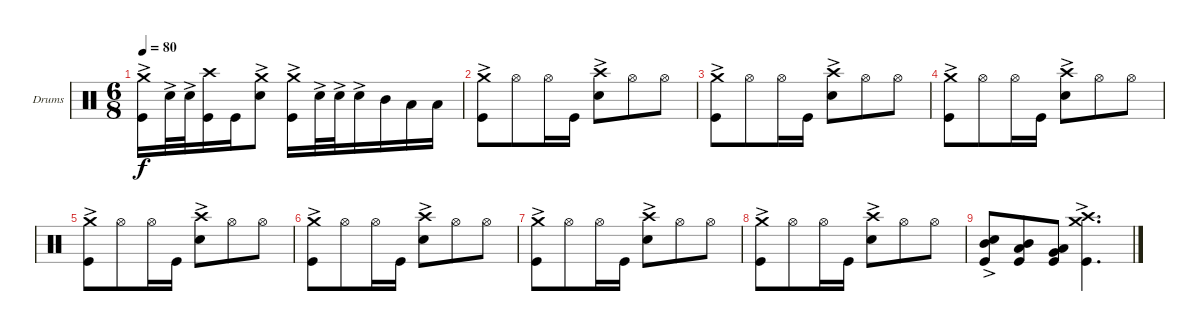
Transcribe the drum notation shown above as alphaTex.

\defaultSystemsLayout 4
\bracketExtendMode groupsimilarinstruments
\firstSystemTrackNameOrientation horizontal
\otherSystemsTrackNameOrientation horizontal
\track ("Drumkit (don't unmute)" "Drums") {mute instrument percussion}
\staff {score}
\articulation defaults
\ts (6 8)
\tempo 80
\clef neutral
\ks c
("Crash medium (hit)"{ac} "Kick (hit)").16{dy f} "Snare (hit) 2"{ac}.32 "Snare (hit) 2"{ac}.32 ("Crash high (hit)" "Kick (hit)").16 "Kick (hit)".16 ("Crash medium (hit)"{ac} "Snare (hit) 2"{ac}).8 ("Crash medium (hit)"{ac} "Kick (hit)").16 "Snare (hit) 2"{ac}.32 "Snare (hit) 2"{ac}.32 "Snare (hit) 2"{ac}.16 "Mid Tom (hit)".16 "Low Tom (hit)".16 "Low Tom (hit)".16 |
("Crash medium (hit)"{ac} "Kick (hit)").8 "Hi-Hat (open)".8 "Hi-Hat (open)".16 "Kick (hit)".16 ("Crash high (hit)" "Snare (hit) 2"{ac}).8 "Hi-Hat (open)".8 "Hi-Hat (open)".8 |
("Crash medium (hit)"{ac} "Kick (hit)").8 "Hi-Hat (open)".8 "Hi-Hat (open)".16 "Kick (hit)".16 ("Crash high (hit)" "Snare (hit) 2"{ac}).8 "Hi-Hat (open)".8 "Hi-Hat (open)".8 |
("Crash medium (hit)"{ac} "Kick (hit)").8 "Hi-Hat (open)".8 "Hi-Hat (open)".16 "Kick (hit)".16 ("Crash high (hit)" "Snare (hit) 2"{ac}).8 "Hi-Hat (open)".8 "Hi-Hat (open)".8 |
("Crash medium (hit)"{ac} "Kick (hit)").8 "Hi-Hat (open)".8 "Hi-Hat (open)".16 "Kick (hit)".16 ("Crash high (hit)" "Snare (hit) 2"{ac}).8 "Hi-Hat (open)".8 "Hi-Hat (open)".8 |
("Crash medium (hit)"{ac} "Kick (hit)").8 "Hi-Hat (open)".8 "Hi-Hat (open)".16 "Kick (hit)".16 ("Crash high (hit)" "Snare (hit) 2"{ac}).8 "Hi-Hat (open)".8 "Hi-Hat (open)".8 |
("Crash medium (hit)"{ac} "Kick (hit)").8 "Hi-Hat (open)".8 "Hi-Hat (open)".16 "Kick (hit)".16 ("Crash high (hit)" "Snare (hit) 2"{ac}).8 "Hi-Hat (open)".8 "Hi-Hat (open)".8 |
("Crash medium (hit)"{ac} "Kick (hit)").8 "Hi-Hat (open)".8 "Hi-Hat (open)".16 "Kick (hit)".16 ("Crash high (hit)" "Snare (hit) 2"{ac}).8 "Hi-Hat (open)".8 "Hi-Hat (open)".8 |
("Mid Tom (hit)" "Snare (hit) 2"{ac} "Kick (hit)").8 ("Mid Tom (hit)" "Low Tom (hit)" "Kick (hit)").8 ("Low Tom (hit)" "Very Low Tom (hit)" "Kick (hit)").8 ("Crash medium (hit)"{ac} "Crash high (hit)" "Kick (hit)").4{d}
